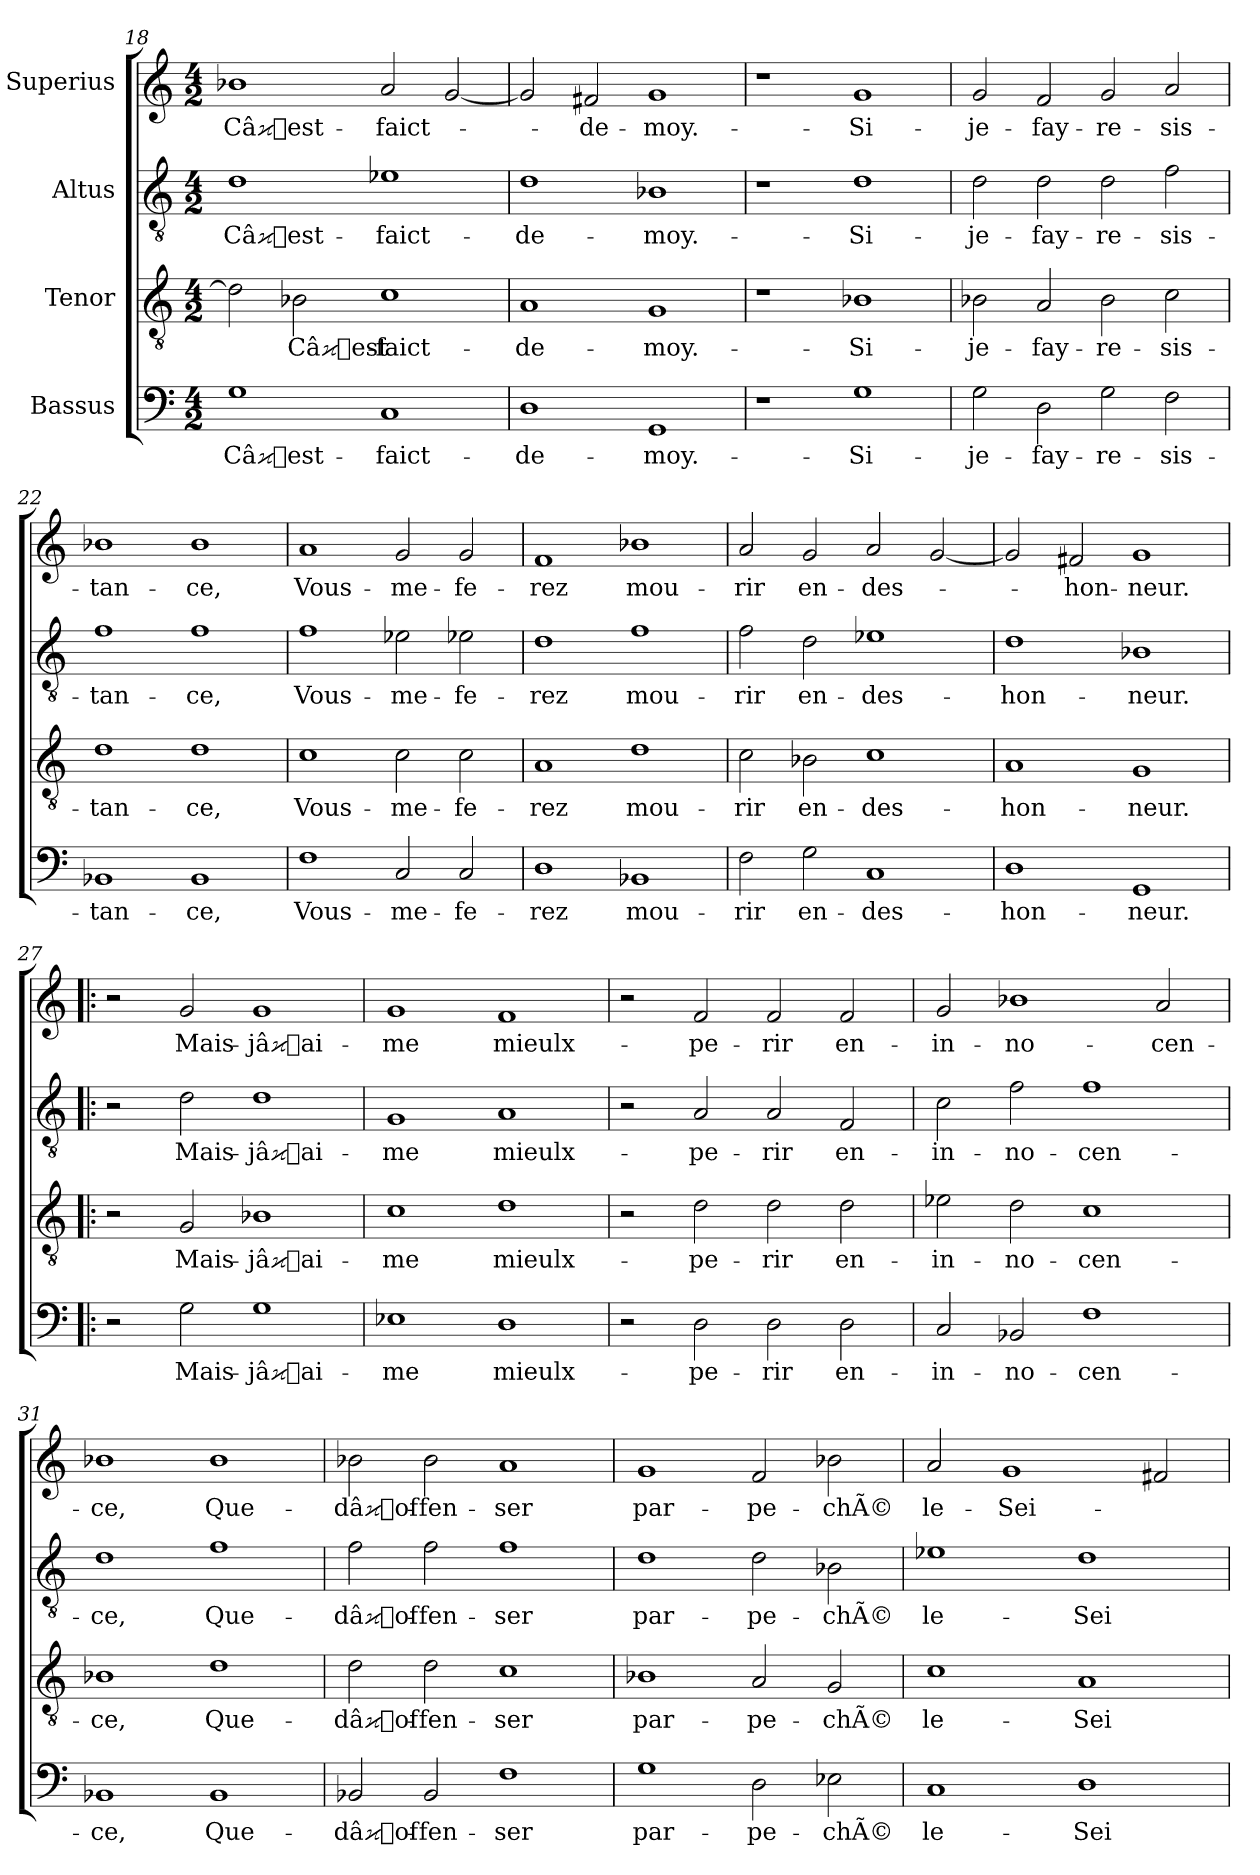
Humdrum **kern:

**kern	**text	**kern	**text	**kern	**text	**kern	**text
*part4	*part4	*part3	*part3	*part2	*part2	*part1	*part1
*staff4	*staff4	*staff3	*staff3	*staff2	*staff2	*staff1	*staff1
*I"Bassus	*	*I"Tenor	*	*I"Altus	*	*I"Superius	*
*clefF4	*	*clefGv2	*	*clefGv2	*	*clefG2	*
*k[]	*	*k[]	*	*k[]	*	*k[]	*
*M4/2	*	*M4/2	*	*M4/2	*	*M4/2	*
=18	=18	=18	=18	=18	=18	=18	=18
1G\	Câest-	2d\]	.	1d\	Câest-	1b-X\	Câest-
.	.	2B-X\	Câest-	.	.	.	.
1C/	faict-	1c\	faict-	1e-X\	faict-	2a/	faict-
.	.	.	.	.	.	[2g/	.
=19	=19	=19	=19	=19	=19	=19	=19
1D\	de-	1A/	de-	1d\	de-	2g/]	.
.	.	.	.	.	.	2f#X/	de-
1GG/	moy.-	1G/	moy.-	1B-X\	moy.-	1g/	moy.-
=20	=20	=20	=20	=20	=20	=20	=20
1r	.	1r	.	1r	.	1r	.
1G\	Si-	1B-X\	Si-	1d\	Si-	1g/	Si-
=21	=21	=21	=21	=21	=21	=21	=21
2G\	je-	2B-X\	je-	2d\	je-	2g/	je-
2D\	fay-	2A/	fay-	2d\	fay-	2f/	fay-
2G\	re-	2B-\	re-	2d\	re-	2g/	re-
2F\	-sis-	2c\	-sis-	2f\	-sis-	2a/	-sis-
=22	=22	=22	=22	=22	=22	=22	=22
1BB-X/	-tan-	1d\	-tan-	1f\	-tan-	1b-X\	-tan-
1BB-/	-ce,	1d\	-ce,	1f\	-ce,	1b-\	-ce,
=23	=23	=23	=23	=23	=23	=23	=23
1F\	Vous-	1c\	Vous-	1f\	Vous-	1a/	Vous-
2C/	me-	2c\	me-	2e-X\	me-	2g/	me-
2C/	fe-	2c\	fe-	2e-X\	fe-	2g/	fe-
=24	=24	=24	=24	=24	=24	=24	=24
1D\	-rez	1A/	-rez	1d\	-rez	1f/	-rez
1BB-X/	mou-	1d\	mou-	1f\	mou-	1b-X\	mou-
=25	=25	=25	=25	=25	=25	=25	=25
2F\	-rir	2c\	-rir	2f\	-rir	2a/	-rir
2G\	en-	2B-X\	en-	2d\	en-	2g/	en-
1C/	des-	1c\	des-	1e-X\	des-	2a/	des-
.	.	.	.	.	.	[2g/	.
=26	=26	=26	=26	=26	=26	=26	=26
1D\	-hon-	1A/	-hon-	1d\	-hon-	2g/]	.
.	.	.	.	.	.	2f#X/	-hon-
1GG/	-neur.	1G/	-neur.	1B-X\	-neur.	1g/	-neur.
=27!|:	=27!|:	=27!|:	=27!|:	=27!|:	=27!|:	=27!|:	=27!|:
2r	.	2r	.	2r	.	2r	.
2G\	Mais-	2G/	Mais-	2d\	Mais-	2g/	Mais-
1G\	jâai-	1B-X\	jâai-	1d\	jâai-	1g/	jâai-
=28	=28	=28	=28	=28	=28	=28	=28
1E-X\	-me	1c\	-me	1G/	-me	1g/	-me
1D\	mieulx-	1d\	mieulx-	1A/	mieulx-	1f/	mieulx-
=29	=29	=29	=29	=29	=29	=29	=29
2r	.	2r	.	2r	.	2r	.
2D\	pe-	2d\	pe-	2A/	pe-	2f/	pe-
2D\	-rir	2d\	-rir	2A/	-rir	2f/	-rir
2D\	en-	2d\	en-	2F/	en-	2f/	en-
=30	=30	=30	=30	=30	=30	=30	=30
2C/	in-	2e-X\	in-	2c\	in-	2g/	in-
2BB-X/	-no-	2d\	-no-	2f\	-no-	1b-X\	-no-
1F\	-cen-	1c\	-cen-	1f\	-cen-	.	.
.	.	.	.	.	.	2a/	-cen-
=31	=31	=31	=31	=31	=31	=31	=31
1BB-X/	-ce,	1B-X\	-ce,	1d\	-ce,	1b-X\	-ce,
1BB-/	Que-	1d\	Que-	1f\	Que-	1b-\	Que-
=32	=32	=32	=32	=32	=32	=32	=32
2BB-X/	dâof-	2d\	dâof-	2f\	dâof-	2b-X\	dâof-
2BB-/	-fen-	2d\	-fen-	2f\	-fen-	2b-\	-fen-
1F\	-ser	1c\	-ser	1f\	-ser	1a/	-ser
=33	=33	=33	=33	=33	=33	=33	=33
1G\	par-	1B-X\	par-	1d\	par-	1g/	par-
2D\	pe-	2A/	pe-	2d\	pe-	2f/	pe-
2E-X\	-chÃ©	2G/	-chÃ©	2B-X\	-chÃ©	2b-X\	-chÃ©
=34	=34	=34	=34	=34	=34	=34	=34
1C/	le-	1c\	le-	1e-X\	le-	2a/	le-
.	.	.	.	.	.	1g/	Sei-
1D\	Sei-	1A/	Sei-	1d\	Sei-	.	.
.	.	.	.	.	.	2f#X/	.
=	=	=	=	=	=	=	=
*-	*-	*-	*-	*-	*-	*-	*-
